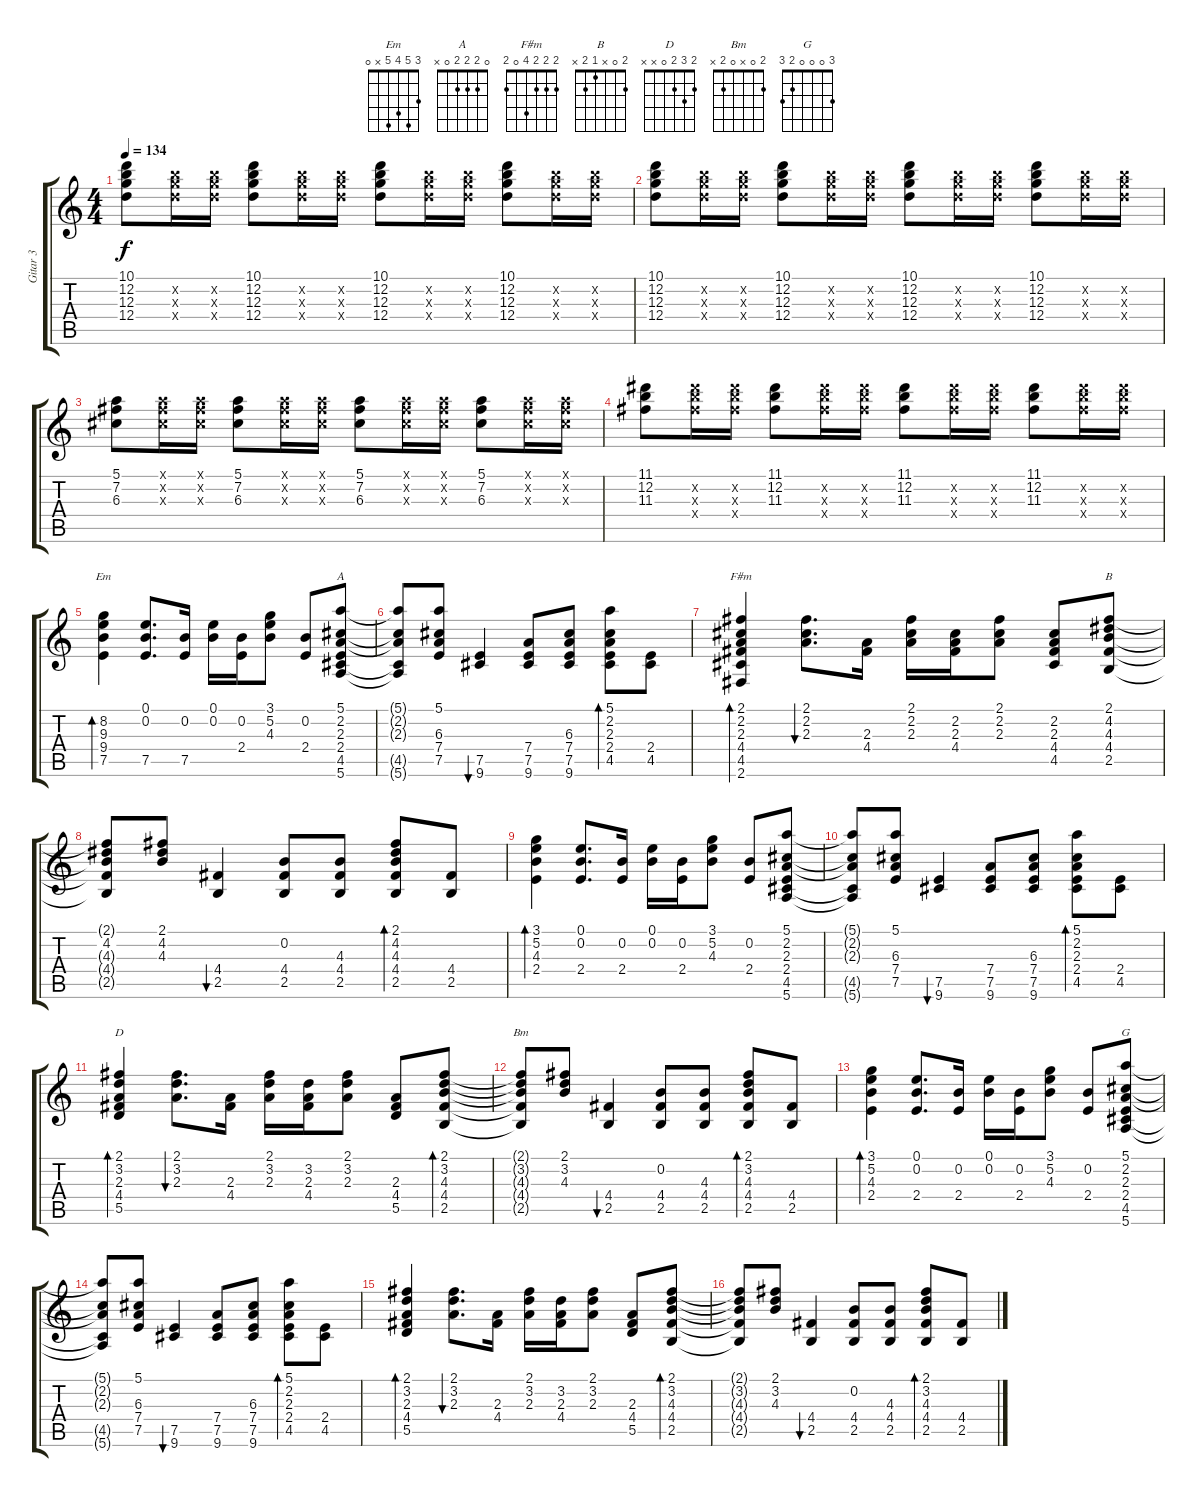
\track ("Gitar 3" "Gitar 3") {instrument electricguitarclean}
\staff {score tabs}
\tuning (E4 B3 G3 D3 A2 E2) {hide}
\chord ("Em" 3 5 4 5 x 0)
\chord ("A" 0 2 2 2 0 x)
\chord ("F#m" 2 2 2 4 0 2)
\chord ("B" 2 0 x 1 2 x)
\chord ("D" 2 3 2 0 x x)
\chord ("Bm" 2 0 x 0 2 x)
\chord ("G" 3 0 0 0 2 3)
\ts (4 4)
\tempo 134
\clef g2
\ks c
(10.1 12.2 12.3 12.4).8{dy f} (12.2{x} 12.3{x} 12.4{x}).16 (12.2{x} 12.3{x} 12.4{x}).16 (10.1 12.2 12.3 12.4).8 (12.2{x} 12.3{x} 12.4{x}).16 (12.2{x} 12.3{x} 12.4{x}).16 (10.1 12.2 12.3 12.4).8 (12.2{x} 12.3{x} 12.4{x}).16 (12.2{x} 12.3{x} 12.4{x}).16 (10.1 12.2 12.3 12.4).8 (12.2{x} 12.3{x} 12.4{x}).16 (12.2{x} 12.3{x} 12.4{x}).16 |
(10.1 12.2 12.3 12.4).8 (12.2{x} 12.3{x} 12.4{x}).16 (12.2{x} 12.3{x} 12.4{x}).16 (10.1 12.2 12.3 12.4).8 (12.2{x} 12.3{x} 12.4{x}).16 (12.2{x} 12.3{x} 12.4{x}).16 (10.1 12.2 12.3 12.4).8 (12.2{x} 12.3{x} 12.4{x}).16 (12.2{x} 12.3{x} 12.4{x}).16 (10.1 12.2 12.3 12.4).8 (12.2{x} 12.3{x} 12.4{x}).16 (12.2{x} 12.3{x} 12.4{x}).16 |
(5.1 7.2 6.3).8 (5.1{x} 7.2{x} 6.3{x}).16 (5.1{x} 7.2{x} 6.3{x}).16 (5.1 7.2 6.3).8 (5.1{x} 7.2{x} 6.3{x}).16 (5.1{x} 7.2{x} 6.3{x}).16 (5.1 7.2 6.3).8 (5.1{x} 7.2{x} 6.3{x}).16 (5.1{x} 7.2{x} 6.3{x}).16 (5.1 7.2 6.3).8 (5.1{x} 7.2{x} 6.3{x}).16 (5.1{x} 7.2{x} 6.3{x}).16 |
(11.1 12.2 11.3).8 (16.2{x} 16.3{x} 16.4{x}).16 (16.2{x} 16.3{x} 16.4{x}).16 (11.1 12.2 11.3).8 (16.2{x} 16.3{x} 16.4{x}).16 (16.2{x} 16.3{x} 16.4{x}).16 (11.1 12.2 11.3).8 (16.2{x} 16.3{x} 16.4{x}).16 (16.2{x} 16.3{x} 16.4{x}).16 (11.1 12.2 11.3).8 (16.2{x} 16.3{x} 16.4{x}).16 (16.2{x} 16.3{x} 16.4{x}).16 |
(8.2 9.3 9.4 7.5).4{bd 120 ch "Em"} (0.1 0.2 7.5).8{d} (0.2 7.5).16 (0.1 0.2).16 (0.2 2.4).16 (3.1 5.2 4.3).8 (0.2 2.4).8 (5.1 2.2 2.3 2.4 4.5 5.6).8{ch "A"} |
(5.1{t} 2.2{t} 2.3{t} 4.5{t} 5.6{t}).8 (5.1 6.3 7.4 7.5).8 (7.5 9.6).4{bu 120} (7.4 7.5 9.6).8 (6.3 7.4 7.5 9.6).8 (5.1 2.2 2.3 2.4 4.5).8{bd 120} (2.4 4.5).8 |
(2.1 2.2 2.3 4.4 4.5 2.6).4{bd 120 ch "F#m"} (2.1 2.2 2.3).8{d bu 120} (2.3 4.4).16 (2.1 2.2 2.3).16 (2.2 2.3 4.4).16 (2.1 2.2 2.3).8 (2.2 2.3 4.4 4.5).8 (2.1 4.2 4.3 4.4 2.5).8{ch "B"} |
(2.1{t} 4.2 4.3{t} 4.4{t} 2.5{t}).8 (2.1 4.2 4.3).8 (4.4 2.5).4{bu 120} (0.2 4.4 2.5).8 (4.3 4.4 2.5).8 (2.1 4.2 4.3 4.4 2.5).8{bd 120} (4.4 2.5).8 |
(3.1 5.2 4.3 2.4).4{bd 120} (0.1 0.2 2.4).8{d} (0.2 2.4).16 (0.1 0.2).16 (0.2 2.4).16 (3.1 5.2 4.3).8 (0.2 2.4).8 (5.1 2.2 2.3 2.4 4.5 5.6).8 |
(5.1{t} 2.2{t} 2.3{t} 4.5{t} 5.6{t}).8 (5.1 6.3 7.4 7.5).8 (7.5 9.6).4{bu 120} (7.4 7.5 9.6).8 (6.3 7.4 7.5 9.6).8 (5.1 2.2 2.3 2.4 4.5).8{bd 120} (2.4 4.5).8 |
(2.1 3.2 2.3 4.4 5.5).4{bd 120 ch "D"} (2.1 3.2 2.3).8{d bu 120} (2.3 4.4).16 (2.1 3.2 2.3).16 (3.2 2.3 4.4).16 (2.1 3.2 2.3).8 (2.3 4.4 5.5).8 (2.1 3.2 4.3 4.4 2.5).8{bd 120} |
(2.1{t} 3.2{t} 4.3{t} 4.4{t} 2.5{t}).8{ch "Bm"} (2.1 3.2 4.3).8 (4.4 2.5).4{bu 120} (0.2 4.4 2.5).8 (4.3 4.4 2.5).8 (2.1 3.2 4.3 4.4 2.5).8{bd 120} (4.4 2.5).8 |
(3.1 5.2 4.3 2.4).4{bd 120} (0.1 0.2 2.4).8{d} (0.2 2.4).16 (0.1 0.2).16 (0.2 2.4).16 (3.1 5.2 4.3).8 (0.2 2.4).8 (5.1 2.2 2.3 2.4 4.5 5.6).8{ch "G"} |
(5.1{t} 2.2{t} 2.3{t} 4.5{t} 5.6{t}).8 (5.1 6.3 7.4 7.5).8 (7.5 9.6).4{bu 120} (7.4 7.5 9.6).8 (6.3 7.4 7.5 9.6).8 (5.1 2.2 2.3 2.4 4.5).8{bd 120} (2.4 4.5).8 |
(2.1 3.2 2.3 4.4 5.5).4{bd 120} (2.1 3.2 2.3).8{d bu 120} (2.3 4.4).16 (2.1 3.2 2.3).16 (3.2 2.3 4.4).16 (2.1 3.2 2.3).8 (2.3 4.4 5.5).8 (2.1 3.2 4.3 4.4 2.5).8{bd 120} |
(2.1{t} 3.2{t} 4.3{t} 4.4{t} 2.5{t}).8 (2.1 3.2 4.3).8 (4.4 2.5).4{bu 120} (0.2 4.4 2.5).8 (4.3 4.4 2.5).8 (2.1 3.2 4.3 4.4 2.5).8{bd 120} (4.4 2.5).8
